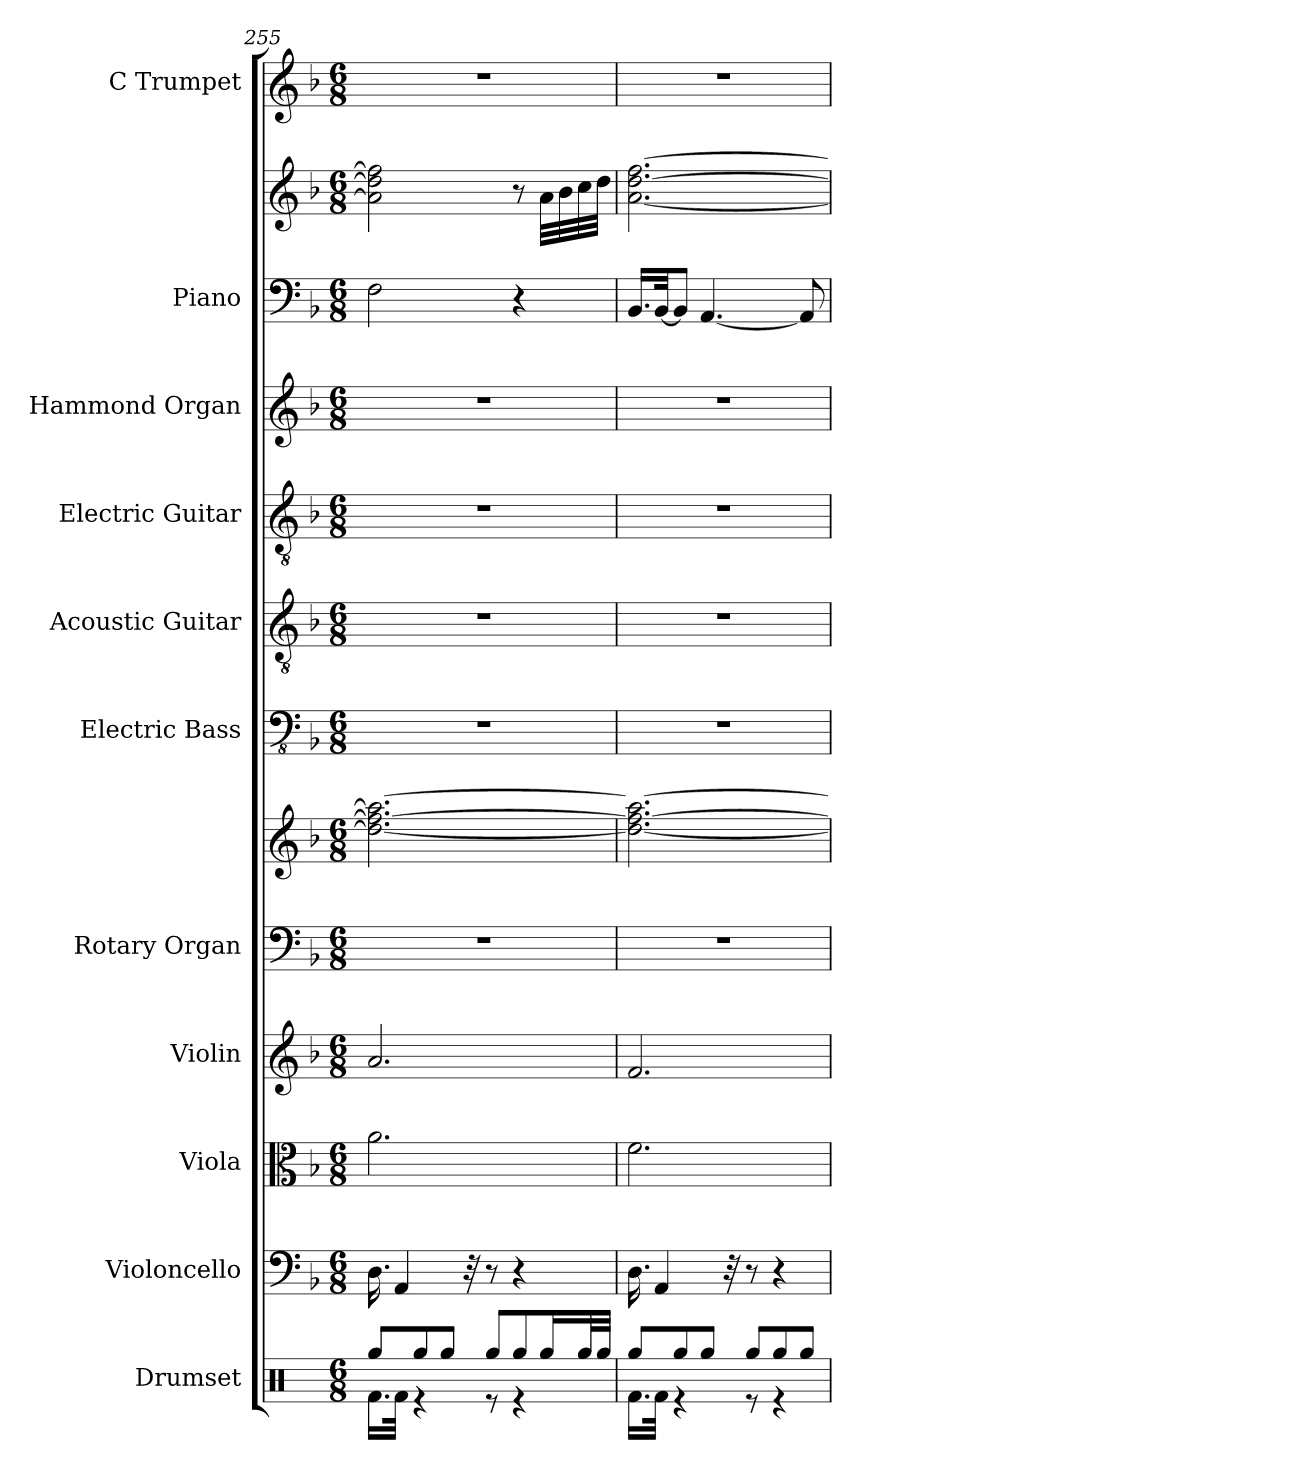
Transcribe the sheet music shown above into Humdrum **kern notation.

**kern	**kern	**kern	**kern	**kern	**kern	**kern	**kern	**kern	**kern	**kern	**kern	**kern
*part11	*part10	*part9	*part8	*part7	*part7	*part6	*part5	*part4	*part3	*part2	*part2	*part1
*staff13	*staff12	*staff11	*staff10	*staff9	*staff8	*staff7	*staff6	*staff5	*staff4	*staff3	*staff2	*staff1
*I"Drumset	*I"Violoncello	*I"Viola	*I"Violin	*I"Rotary Organ	*	*I"Electric Bass	*I"Acoustic Guitar	*I"Electric Guitar	*I"Hammond Organ	*I"Piano	*	*I"C Trumpet
*I'Drs.	*I'Vc.	*I'Vla.	*I'Vln.	*I'Rot. Org.	*	*I'El. B.	*I'Guit.	*I'El. Guit.	*I'Hm. Org.	*I'Pno.	*	*I'C Tpt.
*clefX	*clefF4	*clefC3	*clefG2	*clefF4	*clefG2	*clefFv4	*clefGv2	*clefGv2	*clefG2	*clefF4	*clefG2	*clefG2
*k[]	*k[b-]	*k[b-]	*k[b-]	*k[b-]	*k[b-]	*k[b-]	*k[b-]	*k[b-]	*k[b-]	*k[b-]	*k[b-]	*k[b-]
*M6/8	*M6/8	*M6/8	*M6/8	*M6/8	*M6/8	*M6/8	*M6/8	*M6/8	*M6/8	*M6/8	*M6/8	*M6/8
=255	=255	=255	=255	=255	=255	=255	=255	=255	=255	=255	=255	=255
*^	*	*	*	*	*	*	*	*	*	*	*	*
8Rgg/L	16.Rf\LL	16.D\	2.a\	2.a/	2.r	2.dd\_ 2.ff\_ 2.aa\_	2.r	2.r	2.r	2.r	2F\	2a\] 2dd\] 2ff\]	2.r
.	32Rf\JJk	4AA/	.	.	.	.	.	.	.	.	.	.	.
8Rgg/	4r	.	.	.	.	.	.	.	.	.	.	.	.
8Rgg/J	.	.	.	.	.	.	.	.	.	.	.	.	.
.	.	32r	.	.	.	.	.	.	.	.	.	.	.
8Rgg/L	8r	8r	.	.	.	.	.	.	.	.	.	.	.
8Rgg/	4r	4r	.	.	.	.	.	.	.	.	4r	8r	.
16Rgg/L	.	.	.	.	.	.	.	.	.	.	.	32a\LLL	.
.	.	.	.	.	.	.	.	.	.	.	.	32b-\	.
32Rgg/L	.	.	.	.	.	.	.	.	.	.	.	32cc\	.
32Rgg/JJJ	.	.	.	.	.	.	.	.	.	.	.	32dd\JJJ	.
=256	=256	=256	=256	=256	=256	=256	=256	=256	=256	=256	=256	=256	=256
8Rgg/L	16.Rf\LL	16.D\	2.f\	2.f/	2.r	2.dd\_ 2.ff\_ 2.aa\_	2.r	2.r	2.r	2.r	16.BB-/LL	[2.a\ [2.dd\ [2.ff\	2.r
.	32Rf\JJk	4AA/	.	.	.	.	.	.	.	.	[32BB-/JK	.	.
8Rgg/	4r	.	.	.	.	.	.	.	.	.	8BB-/J]	.	.
8Rgg/J	.	.	.	.	.	.	.	.	.	.	[4.AA/	.	.
.	.	32r	.	.	.	.	.	.	.	.	.	.	.
8Rgg/L	8r	8r	.	.	.	.	.	.	.	.	.	.	.
8Rgg/	4r	4r	.	.	.	.	.	.	.	.	.	.	.
8Rgg/J	.	.	.	.	.	.	.	.	.	.	8AA/]	.	.
*v	*v	*	*	*	*	*	*	*	*	*	*	*	*
=	=	=	=	=	=	=	=	=	=	=	=	=
*-	*-	*-	*-	*-	*-	*-	*-	*-	*-	*-	*-	*-
